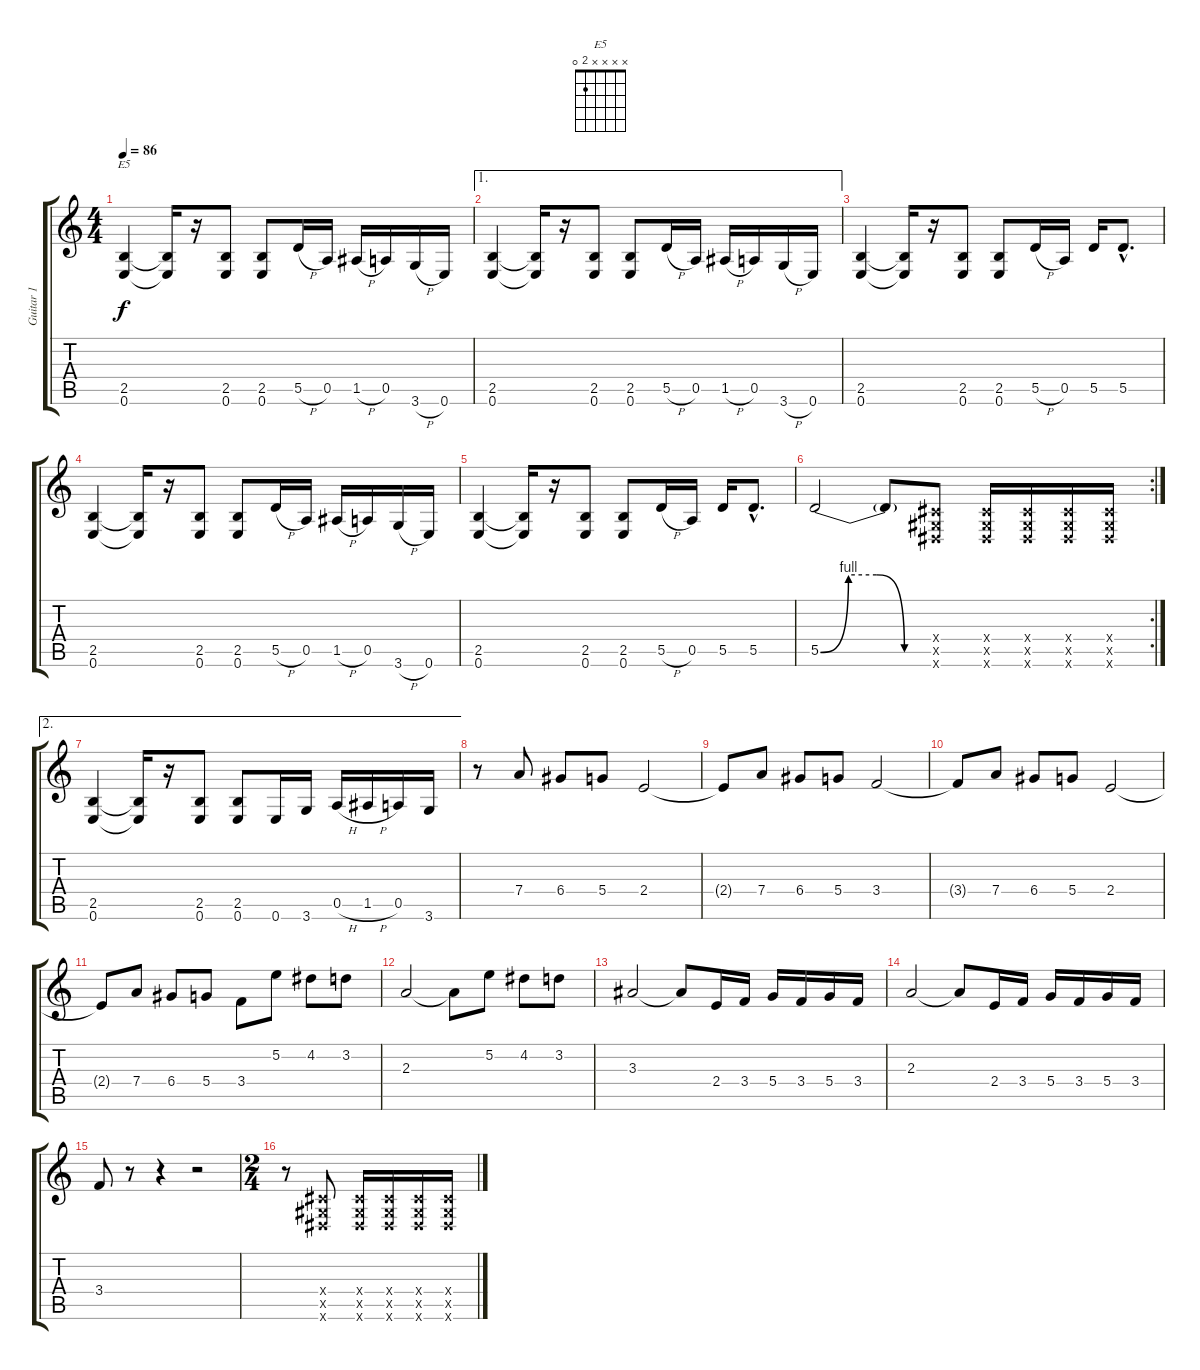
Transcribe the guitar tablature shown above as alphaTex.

\track ("Guitar 1" "Guitar 1") {instrument distortionguitar}
\staff {score tabs}
\tuning (E4 B3 G3 D3 A2 E2) {hide}
\chord ("E5" x x x x 2 0)
\ts (4 4)
\tempo 86
\clef g2
\ks c
(2.5 0.6).4{ch "E5" dy f} (2.5{t} 0.6{t}).16 r.16 (2.5 0.6).8 (2.5 0.6).8 5.5{h}.16 0.5.16 1.5{h}.16 0.5.16 3.6{h}.16 0.6.16 |
\ae 1
(2.5 0.6).4 (2.5{t} 0.6{t}).16 r.16 (2.5 0.6).8 (2.5 0.6).8 5.5{h}.16 0.5.16 1.5{h}.16 0.5.16 3.6{h}.16 0.6.16 |
(2.5 0.6).4 (2.5{t} 0.6{t}).16 r.16 (2.5 0.6).8 (2.5 0.6).8 5.5{h}.16 0.5.16 5.5.16 5.5{hac}.8{d} |
(2.5 0.6).4 (2.5{t} 0.6{t}).16 r.16 (2.5 0.6).8 (2.5 0.6).8 5.5{h}.16 0.5.16 1.5{h}.16 0.5.16 3.6{h}.16 0.6.16 |
(2.5 0.6).4 (2.5{t} 0.6{t}).16 r.16 (2.5 0.6).8 (2.5 0.6).8 5.5{h}.16 0.5.16 5.5.16 5.5{hac}.8{d} |
\rc 2
5.5{be (custom 0 0 15 4 30 4 45 0 60 0)}.2 5.5{t}.8 (-1.4{x} -1.5{x} -1.6{x}).8 (-1.4{x} -1.5{x} -1.6{x}).16 (-1.4{x} -1.5{x} -1.6{x}).16 (-1.4{x} -1.5{x} -1.6{x}).16 (-1.4{x} -1.5{x} -1.6{x}).16 |
\ae 2
(2.5 0.6).4 (2.5{t} 0.6{t}).16 r.16 (2.5 0.6).8 (2.5 0.6).8 0.6.16 3.6.16 0.5{h}.16 1.5{h}.16 0.5.16 3.6.16 |
r.8 7.4.8 6.4.8 5.4.8 2.4.2 |
2.4{t}.8 7.4.8 6.4.8 5.4.8 3.4.2 |
3.4{t}.8 7.4.8 6.4.8 5.4.8 2.4.2 |
2.4{t}.8 7.4.8 6.4.8 5.4.8 3.4.8 5.2.8 4.2.8 3.2.8 |
2.3.2 2.3{t}.8 5.2.8 4.2.8 3.2.8 |
3.3.2 3.3{t}.8 2.4.16 3.4.16 5.4.16 3.4.16 5.4.16 3.4.16 |
2.3.2 2.3{t}.8 2.4.16 3.4.16 5.4.16 3.4.16 5.4.16 3.4.16 |
3.4.8 r.8 r.4 r.2 |
\ts (2 4)
r.8 (-1.4{x} -1.5{x} -1.6{x}).8 (-1.4{x} -1.5{x} -1.6{x}).16 (-1.4{x} -1.5{x} -1.6{x}).16 (-1.4{x} -1.5{x} -1.6{x}).16 (-1.4{x} -1.5{x} -1.6{x}).16
